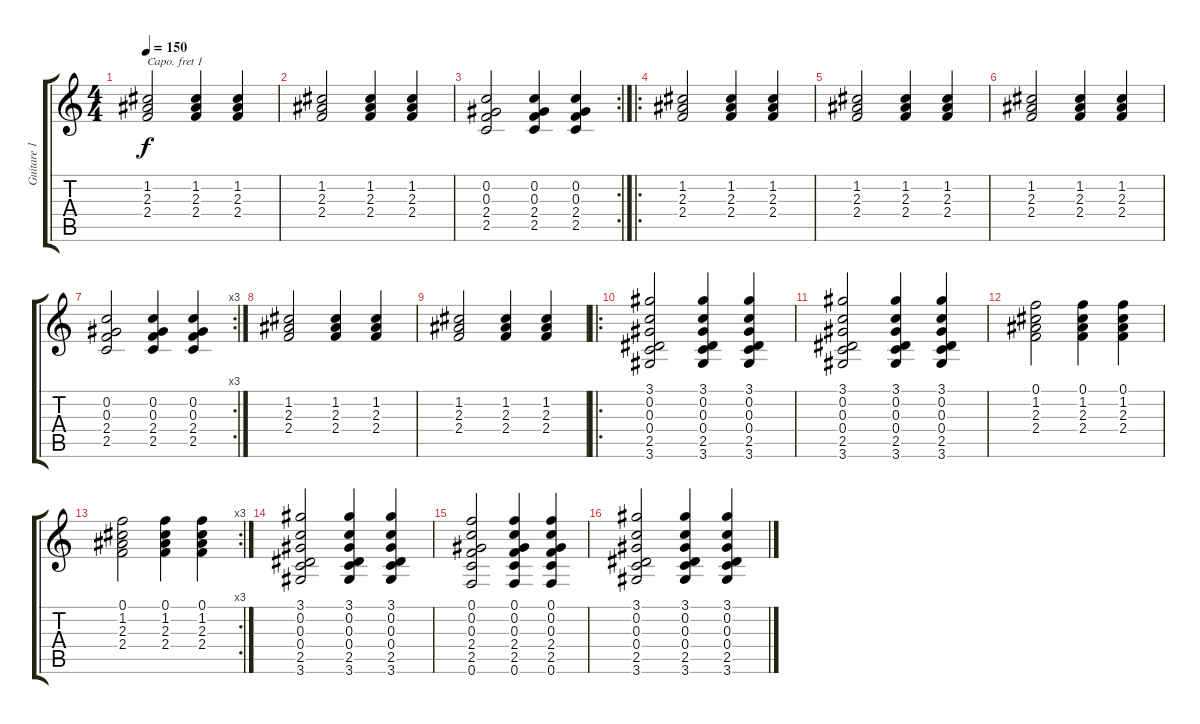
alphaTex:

\track ("Guitare 1" "Guitare 1") {instrument overdrivenguitar}
\staff {score tabs}
\capo 1
\tuning (E4 B3 G3 D3 A2 E2) {hide}
\ts (4 4)
\tempo 150
\clef g2
\ks c
(1.2 2.3 2.4).2{dy f} (1.2 2.3 2.4).4 (1.2 2.3 2.4).4 |
(1.2 2.3 2.4).2 (1.2 2.3 2.4).4 (1.2 2.3 2.4).4 |
\rc 2
(0.2 0.3 2.4 2.5).2 (0.2 0.3 2.4 2.5).4 (0.2 0.3 2.4 2.5).4 |
\ro
(1.2 2.3 2.4).2 (1.2 2.3 2.4).4 (1.2 2.3 2.4).4 |
(1.2 2.3 2.4).2 (1.2 2.3 2.4).4 (1.2 2.3 2.4).4 |
(1.2 2.3 2.4).2 (1.2 2.3 2.4).4 (1.2 2.3 2.4).4 |
\rc 3
(0.2 0.3 2.4 2.5).2 (0.2 0.3 2.4 2.5).4 (0.2 0.3 2.4 2.5).4 |
(1.2 2.3 2.4).2 (1.2 2.3 2.4).4 (1.2 2.3 2.4).4 |
(1.2 2.3 2.4).2 (1.2 2.3 2.4).4 (1.2 2.3 2.4).4 |
\ro
(3.1 0.2 0.3 0.4 2.5 3.6).2 (3.1 0.2 0.3 0.4 2.5 3.6).4 (3.1 0.2 0.3 0.4 2.5 3.6).4 |
(3.1 0.2 0.3 0.4 2.5 3.6).2 (3.1 0.2 0.3 0.4 2.5 3.6).4 (3.1 0.2 0.3 0.4 2.5 3.6).4 |
(0.1 1.2 2.3 2.4).2 (0.1 1.2 2.3 2.4).4 (0.1 1.2 2.3 2.4).4 |
\rc 3
(0.1 1.2 2.3 2.4).2 (0.1 1.2 2.3 2.4).4 (0.1 1.2 2.3 2.4).4 |
(3.1 0.2 0.3 0.4 2.5 3.6).2 (3.1 0.2 0.3 0.4 2.5 3.6).4 (3.1 0.2 0.3 0.4 2.5 3.6).4 |
(0.1 0.2 0.3 2.4 2.5 0.6).2 (0.1 0.2 0.3 2.4 2.5 0.6).4 (0.1 0.2 0.3 2.4 2.5 0.6).4 |
(3.1 0.2 0.3 0.4 2.5 3.6).2 (3.1 0.2 0.3 0.4 2.5 3.6).4 (3.1 0.2 0.3 0.4 2.5 3.6).4
